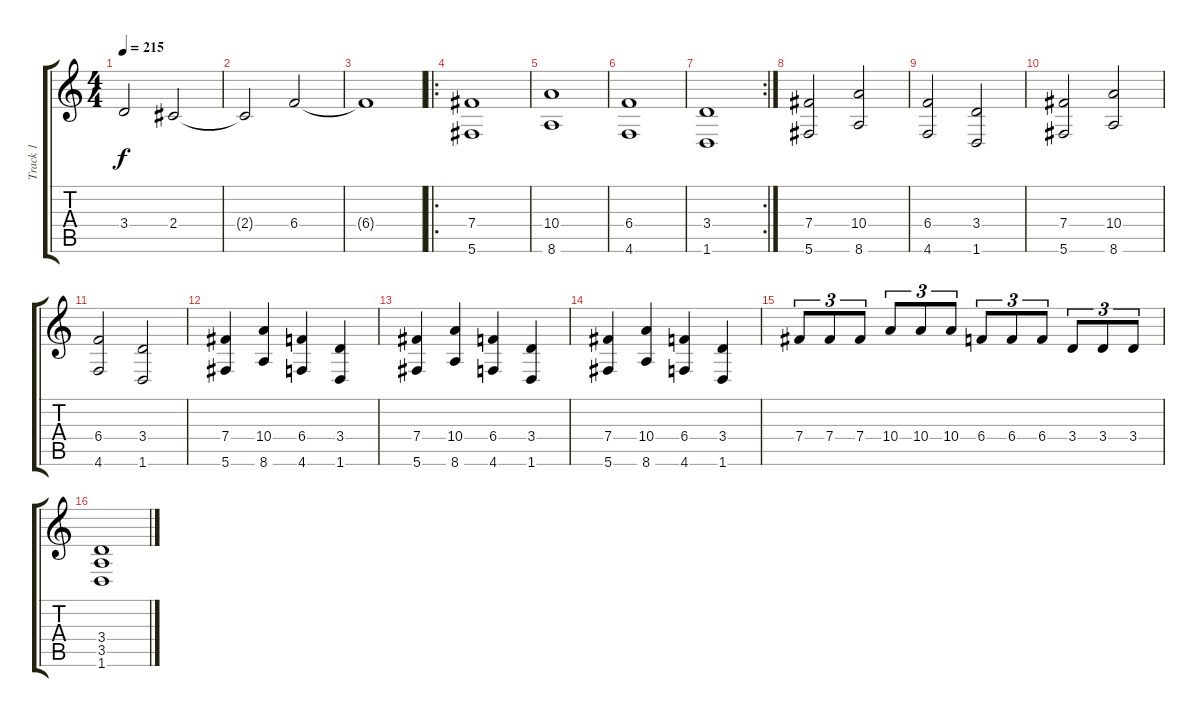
\track ("Track 1" "Track 1") {instrument electricguitarclean}
\staff {score tabs}
\tuning (Db4 Ab3 E3 B2 Gb2 Db2) {hide}
\ts (4 4)
\tempo 215
\clef g2
\ks c
3.4.2{dy f} 2.4.2 |
2.4{t}.2 6.4.2 |
6.4{t}.1 |
\ro
(7.4 5.6).1 |
(10.4 8.6).1 |
(6.4 4.6).1 |
\rc 2
(3.4 1.6).1 |
(7.4 5.6).2 (10.4 8.6).2 |
(6.4 4.6).2 (3.4 1.6).2 |
(7.4 5.6).2 (10.4 8.6).2 |
(6.4 4.6).2 (3.4 1.6).2 |
(7.4 5.6).4 (10.4 8.6).4 (6.4 4.6).4 (3.4 1.6).4 |
(7.4 5.6).4 (10.4 8.6).4 (6.4 4.6).4 (3.4 1.6).4 |
(7.4 5.6).4 (10.4 8.6).4 (6.4 4.6).4 (3.4 1.6).4 |
7.4.8{tu (3 2)} 7.4.8{tu (3 2)} 7.4.8{tu (3 2)} 10.4.8{tu (3 2)} 10.4.8{tu (3 2)} 10.4.8{tu (3 2)} 6.4.8{tu (3 2)} 6.4.8{tu (3 2)} 6.4.8{tu (3 2)} 3.4.8{tu (3 2)} 3.4.8{tu (3 2)} 3.4.8{tu (3 2)} |
(3.4 3.5 1.6).1
